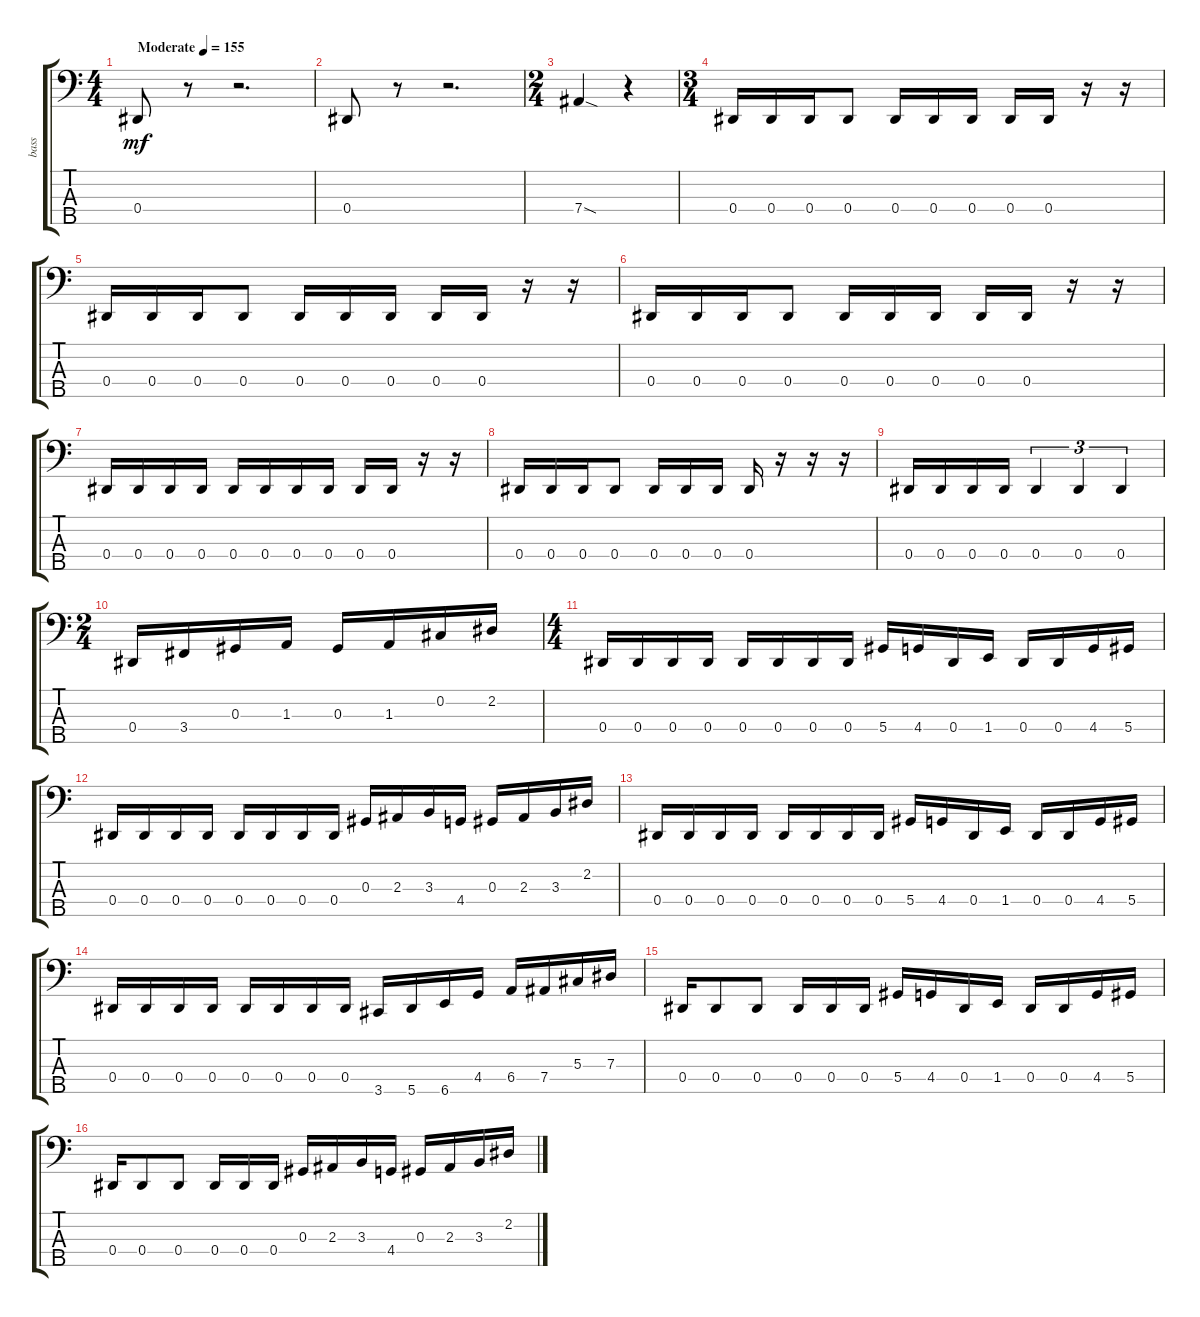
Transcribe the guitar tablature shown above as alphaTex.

\track ("bass" "bass") {instrument electricbasspick}
\staff {score tabs}
\tuning (Gb2 Db2 Ab1 Eb1 Bb0) {hide}
\ts (4 4)
\tempo (155 "Moderate")
\clef f4
\ks c
0.4.8{dy mf instrument electricbasspick} r.8 r.2{d} |
0.4.8 r.8 r.2{d} |
\ts (2 4)
7.4{sod}.4 r.4 |
\ts (3 4)
0.4.16 0.4.16 0.4.16 0.4.8 0.4.16 0.4.16 0.4.16 0.4.16 0.4.16 r.16 r.16 |
0.4.16 0.4.16 0.4.16 0.4.8 0.4.16 0.4.16 0.4.16 0.4.16 0.4.16 r.16 r.16 |
0.4.16 0.4.16 0.4.16 0.4.8 0.4.16 0.4.16 0.4.16 0.4.16 0.4.16 r.16 r.16 |
0.4.16 0.4.16 0.4.16 0.4.16 0.4.16 0.4.16 0.4.16 0.4.16 0.4.16 0.4.16 r.16 r.16 |
0.4.16 0.4.16 0.4.16 0.4.8 0.4.16 0.4.16 0.4.16 0.4.16 r.16 r.16 r.16 |
0.4.16 0.4.16 0.4.16 0.4.16 0.4.4{tu (3 2)} 0.4.4{tu (3 2)} 0.4.4{tu (3 2)} |
\ts (2 4)
0.4.16 3.4.16 0.3.16 1.3.16 0.3.16 1.3.16 0.2.16 2.2.16 |
\ts (4 4)
0.4.16 0.4.16 0.4.16 0.4.16 0.4.16 0.4.16 0.4.16 0.4.16 5.4.16 4.4.16 0.4.16 1.4.16 0.4.16 0.4.16 4.4.16 5.4.16 |
0.4.16 0.4.16 0.4.16 0.4.16 0.4.16 0.4.16 0.4.16 0.4.16 0.3.16 2.3.16 3.3.16 4.4.16 0.3.16 2.3.16 3.3.16 2.2.16 |
0.4.16 0.4.16 0.4.16 0.4.16 0.4.16 0.4.16 0.4.16 0.4.16 5.4.16 4.4.16 0.4.16 1.4.16 0.4.16 0.4.16 4.4.16 5.4.16 |
0.4.16 0.4.16 0.4.16 0.4.16 0.4.16 0.4.16 0.4.16 0.4.16 3.5.16 5.5.16 6.5.16 4.4.16 6.4.16 7.4.16 5.3.16 7.3.16 |
0.4.16 0.4.8 0.4.8 0.4.16 0.4.16 0.4.16 5.4.16 4.4.16 0.4.16 1.4.16 0.4.16 0.4.16 4.4.16 5.4.16 |
0.4.16 0.4.8 0.4.8 0.4.16 0.4.16 0.4.16 0.3.16 2.3.16 3.3.16 4.4.16 0.3.16 2.3.16 3.3.16 2.2.16
